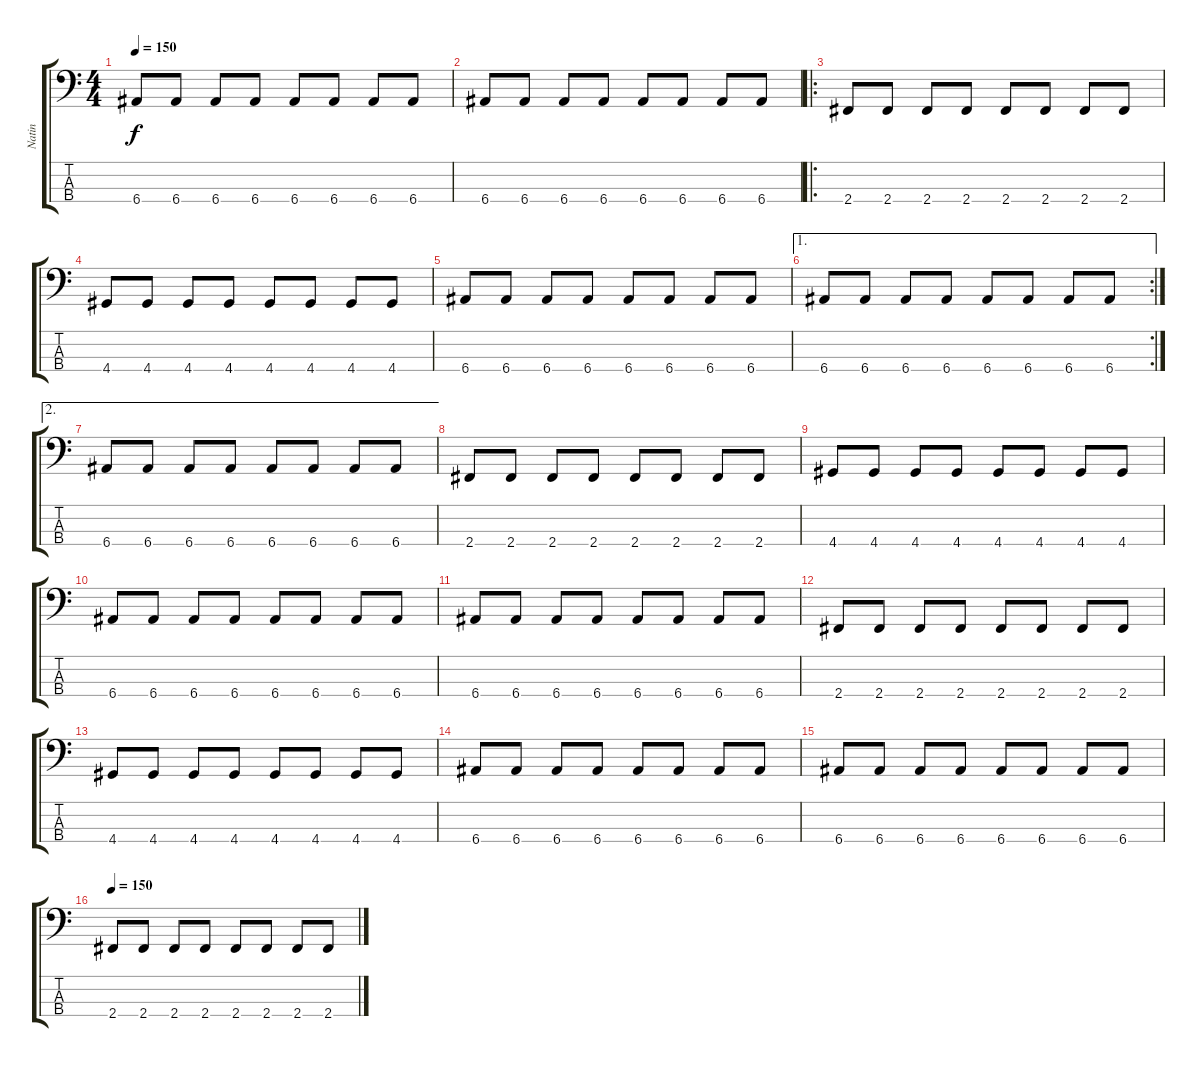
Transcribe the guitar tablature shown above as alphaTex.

\track ("Natin" "Natin") {instrument electricbassfinger}
\staff {score tabs}
\tuning (G2 D2 A1 E1) {hide}
\ts (4 4)
\tempo 150
\clef f4
\ks c
6.4.8{dy f} 6.4.8 6.4.8 6.4.8 6.4.8 6.4.8 6.4.8 6.4.8 |
6.4.8 6.4.8 6.4.8 6.4.8 6.4.8 6.4.8 6.4.8 6.4.8 |
\ro
2.4.8 2.4.8 2.4.8 2.4.8 2.4.8 2.4.8 2.4.8 2.4.8 |
4.4.8 4.4.8 4.4.8 4.4.8 4.4.8 4.4.8 4.4.8 4.4.8 |
6.4.8 6.4.8 6.4.8 6.4.8 6.4.8 6.4.8 6.4.8 6.4.8 |
\ae 1
\rc 2
6.4.8 6.4.8 6.4.8 6.4.8 6.4.8 6.4.8 6.4.8 6.4.8 |
\ae 2
6.4.8 6.4.8 6.4.8 6.4.8 6.4.8 6.4.8 6.4.8 6.4.8 |
2.4.8 2.4.8 2.4.8 2.4.8 2.4.8 2.4.8 2.4.8 2.4.8 |
4.4.8 4.4.8 4.4.8 4.4.8 4.4.8 4.4.8 4.4.8 4.4.8 |
6.4.8 6.4.8 6.4.8 6.4.8 6.4.8 6.4.8 6.4.8 6.4.8 |
6.4.8 6.4.8 6.4.8 6.4.8 6.4.8 6.4.8 6.4.8 6.4.8 |
2.4.8 2.4.8 2.4.8 2.4.8 2.4.8 2.4.8 2.4.8 2.4.8 |
4.4.8 4.4.8 4.4.8 4.4.8 4.4.8 4.4.8 4.4.8 4.4.8 |
6.4.8 6.4.8 6.4.8 6.4.8 6.4.8 6.4.8 6.4.8 6.4.8 |
6.4.8 6.4.8 6.4.8 6.4.8 6.4.8 6.4.8 6.4.8 6.4.8 |
\tempo 150
2.4.8 2.4.8 2.4.8 2.4.8 2.4.8 2.4.8 2.4.8 2.4.8
